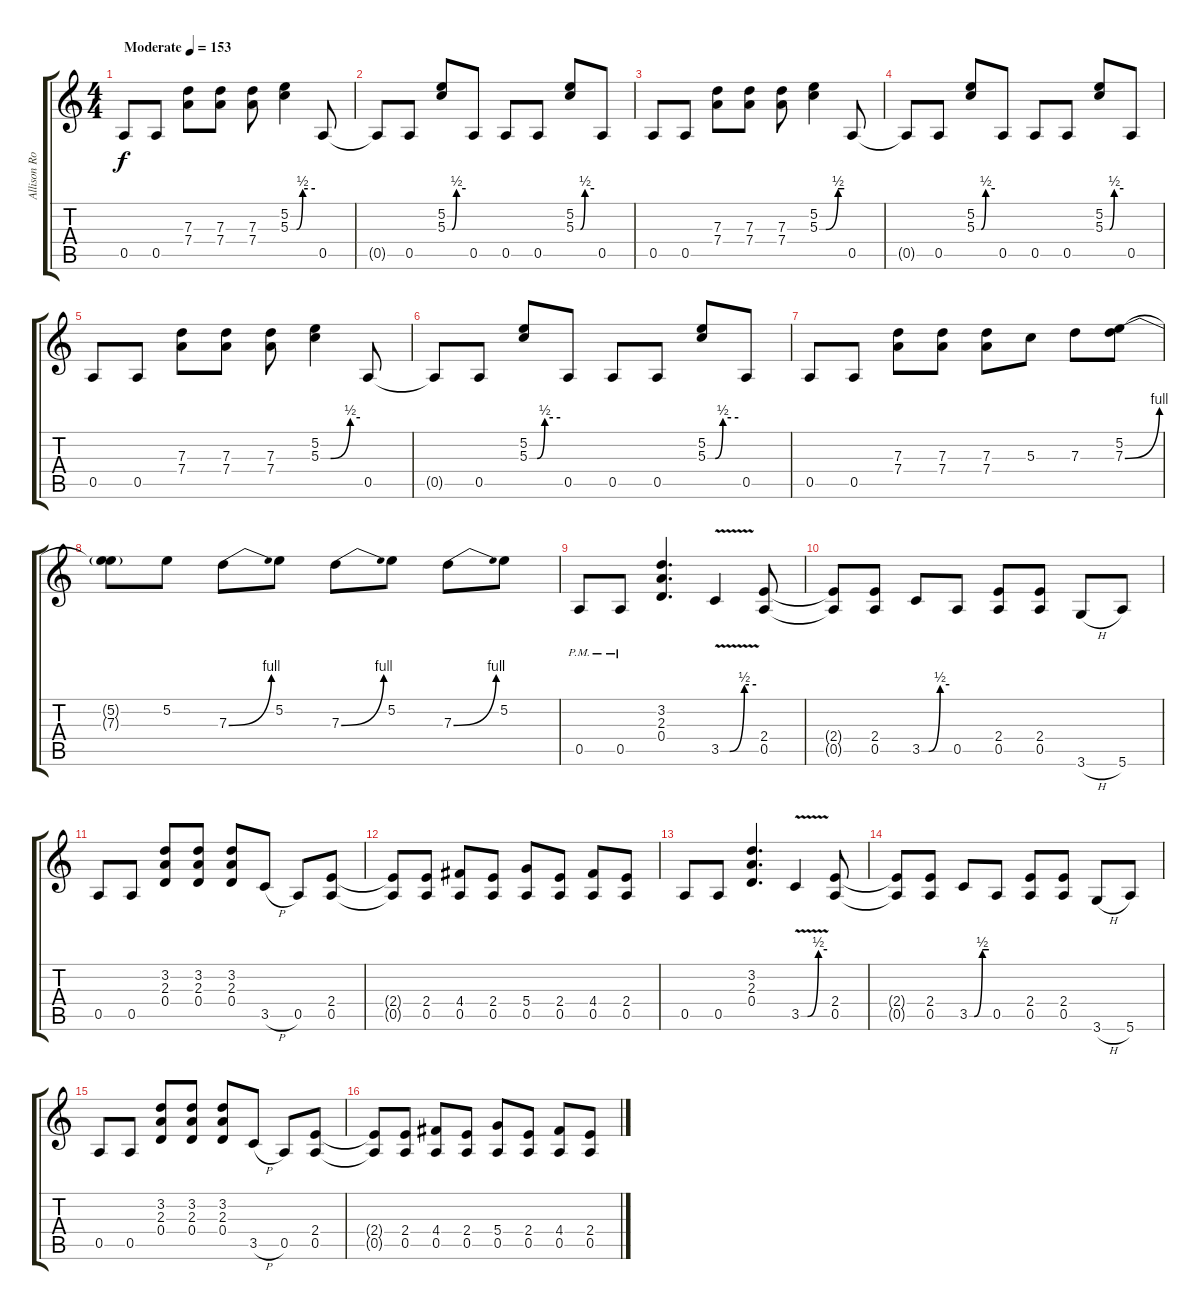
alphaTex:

\track ("Allison Robertson" "Allison Ro") {instrument overdrivenguitar}
\staff {score tabs}
\tuning (E4 B3 G3 D3 A2 E2) {hide}
\ts (4 4)
\tempo (153 "Moderate")
\clef g2
\ks c
0.5.8{dy f instrument overdrivenguitar} 0.5.8 (7.3 7.4).8 (7.3 7.4).8 (7.3 7.4).8 (5.2 5.3{be (custom 0 0 15 0 30 2 60 2)}).4 0.5.8 |
0.5{t}.8 0.5.8 (5.2 5.3{be (custom 0 0 15 0 30 2 60 2)}).8 0.5.8 0.5.8 0.5.8 (5.2 5.3{be (custom 0 0 15 0 30 2 60 2)}).8 0.5.8 |
0.5.8 0.5.8 (7.3 7.4).8 (7.3 7.4).8 (7.3 7.4).8 (5.2 5.3{be (custom 0 0 15 0 45 2 60 2)}).4 0.5.8 |
0.5{t}.8 0.5.8 (5.2 5.3{be (custom 0 0 15 0 30 2 60 2)}).8 0.5.8 0.5.8 0.5.8 (5.2 5.3{be (custom 0 0 15 0 30 2 60 2)}).8 0.5.8 |
0.5.8 0.5.8 (7.3 7.4).8 (7.3 7.4).8 (7.3 7.4).8 (5.2 5.3{be (custom 0 0 15 0 45 2 60 2)}).4 0.5.8 |
0.5{t}.8 0.5.8 (5.2 5.3{be (custom 0 0 15 0 30 2 60 2)}).8 0.5.8 0.5.8 0.5.8 (5.2 5.3{be (custom 0 0 15 0 30 2 60 2)}).8 0.5.8 |
0.5.8 0.5.8 (7.3 7.4).8 (7.3 7.4).8 (7.3 7.4).8 5.3.8 7.3.8 (5.2 7.3{be (bend 0 0 60 4)}).8 |
(5.2{t} 7.3{t}).8 5.2.8 7.3{be (bend 0 0 60 4)}.8 5.2.8 7.3{be (bend 0 0 60 4)}.8 5.2.8 7.3{be (bend 0 0 60 4)}.8 5.2.8 |
0.5{pm}.8 0.5{pm}.8 (3.2 2.3 0.4).4{d} 3.5{be (custom 0 0 15 0 40 2 60 2) v}.4 (2.4 0.5).8 |
(2.4{t} 0.5{t}).8 (2.4 0.5).8 3.5{be (custom 0 0 15 0 40 2 60 2)}.8 0.5.8 (2.4 0.5).8 (2.4 0.5).8 3.6{h}.8 5.6.8 |
0.5.8 0.5.8 (3.2 2.3 0.4).8 (3.2 2.3 0.4).8 (3.2 2.3 0.4).8 3.5{h}.8 0.5.8 (2.4 0.5).8 |
(2.4{t} 0.5{t}).8 (2.4 0.5).8 (4.4 0.5).8 (2.4 0.5).8 (5.4 0.5).8 (2.4 0.5).8 (4.4 0.5).8 (2.4 0.5).8 |
0.5.8 0.5.8 (3.2 2.3 0.4).4{d} 3.5{be (custom 0 0 15 0 40 2 60 2) v}.4 (2.4 0.5).8 |
(2.4{t} 0.5{t}).8 (2.4 0.5).8 3.5{be (custom 0 0 15 0 40 2 60 2)}.8 0.5.8 (2.4 0.5).8 (2.4 0.5).8 3.6{h}.8 5.6.8 |
0.5.8 0.5.8 (3.2 2.3 0.4).8 (3.2 2.3 0.4).8 (3.2 2.3 0.4).8 3.5{h}.8 0.5.8 (2.4 0.5).8 |
(2.4{t} 0.5{t}).8 (2.4 0.5).8 (4.4 0.5).8 (2.4 0.5).8 (5.4 0.5).8 (2.4 0.5).8 (4.4 0.5).8 (2.4 0.5).8
